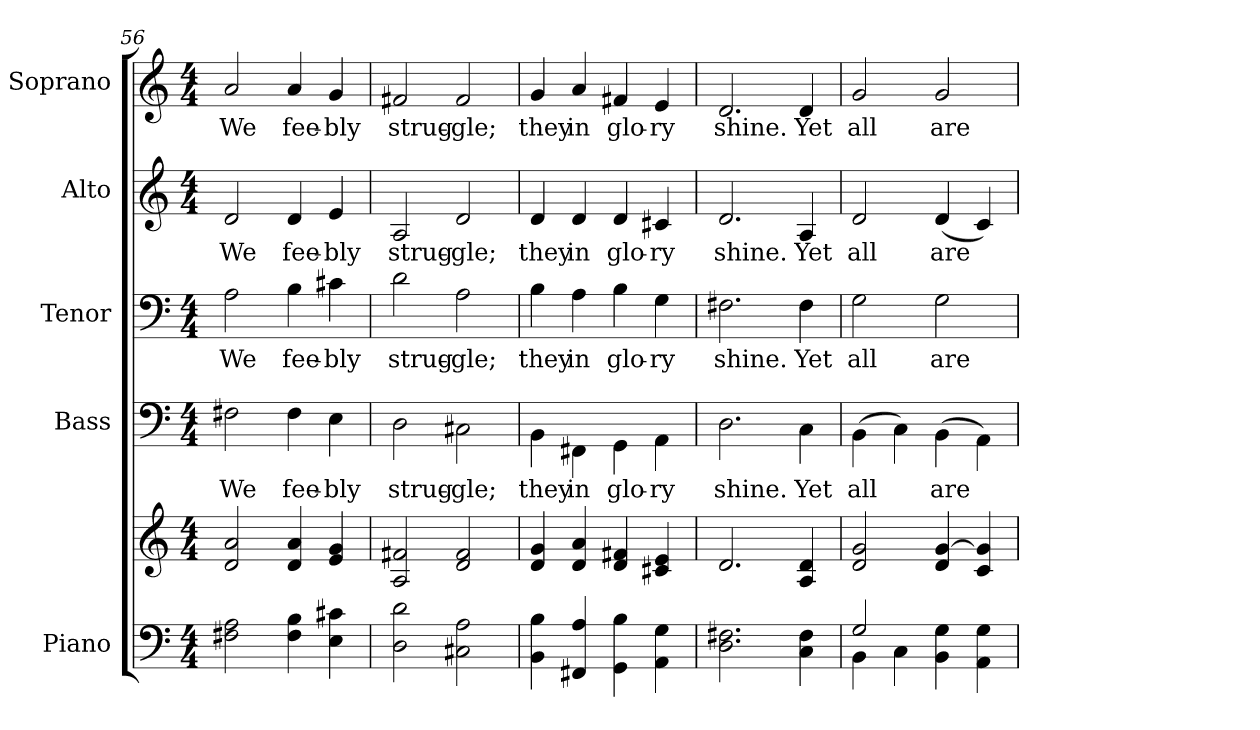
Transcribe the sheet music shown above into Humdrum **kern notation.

**kern	**kern	**kern	**text	**kern	**text	**kern	**text	**kern	**text
*part5	*part5	*part4	*part4	*part3	*part3	*part2	*part2	*part1	*part1
*staff6	*staff5	*staff4	*staff4	*staff3	*staff3	*staff2	*staff2	*staff1	*staff1
*I"Piano	*	*I"Bass	*	*I"Tenor	*	*I"Alto	*	*I"Soprano	*
*I'Pno.	*	*I'B.	*	*I'T.	*	*I'A.	*	*I'S.	*
!!LO:PB:g=z
*clefF4	*clefG2	*clefF4	*	*clefF4	*	*clefG2	*	*clefG2	*
*k[]	*k[]	*k[]	*	*k[]	*	*k[]	*	*k[]	*
*C:	*C:	*C:	*	*C:	*	*C:	*	*C:	*
*M4/4	*M4/4	*M4/4	*	*M4/4	*	*M4/4	*	*M4/4	*
=56	=56	=56	=56	=56	=56	=56	=56	=56	=56
!	!	!	!LO:LY:b:color=#000000	!	!	!	!	!	!
!	!	!	!	!	!LO:LY:b:color=#000000	!	!	!	!
!	!	!	!	!	!	!	!LO:LY:b:color=#000000	!	!
!	!	!	!	!	!	!	!	!	!LO:LY:b:color=#000000
2F#Xi\ 2Ai	2di/ 2ai	2F#Xi\	We	2Ai\	We	2di/	We	2ai/	We
!	!	!	!LO:LY:b:color=#000000	!	!	!	!	!	!
!	!	!	!	!	!LO:LY:b:color=#000000	!	!	!	!
!	!	!	!	!	!	!	!LO:LY:b:color=#000000	!	!
!	!	!	!	!	!	!	!	!	!LO:LY:b:color=#000000
4F#i\ 4Bi	4di/ 4ai	4F#i\	fee-	4Bi\	fee-	4di/	fee-	4ai/	fee-
!	!	!	!LO:LY:b:color=#000000	!	!	!	!	!	!
!	!	!	!	!	!LO:LY:b:color=#000000	!	!	!	!
!	!	!	!	!	!	!	!LO:LY:b:color=#000000	!	!
!	!	!	!	!	!	!	!	!	!LO:LY:b:color=#000000
4Ei\ 4c#Xi	4ei/ 4gi	4Ei\	bly	4c#Xi\	bly	4ei/	bly	4gi/	bly
=57	=57	=57	=57	=57	=57	=57	=57	=57	=57
!	!	!	!LO:LY:b:color=#000000	!	!	!	!	!	!
!	!	!	!	!	!LO:LY:b:color=#000000	!	!	!	!
!	!	!	!	!	!	!	!LO:LY:b:color=#000000	!	!
!	!	!	!	!	!	!	!	!	!LO:LY:b:color=#000000
2Di\ 2di	2Ai/ 2f#Xi	2Di\	strug-	2di\	strug-	2Ai/	strug-	2f#Xi/	strug-
!	!	!	!LO:LY:b:color=#000000	!	!	!	!	!	!
!	!	!	!	!	!LO:LY:b:color=#000000	!	!	!	!
!	!	!	!	!	!	!	!LO:LY:b:color=#000000	!	!
!	!	!	!	!	!	!	!	!	!LO:LY:b:color=#000000
2C#Xi\ 2Ai	2di/ 2f#i	2C#Xi\	gle;	2Ai\	gle;	2di/	gle;	2f#i/	gle;
!!LO:PB:g=z
=58	=58	=58	=58	=58	=58	=58	=58	=58	=58
!	!	!	!LO:LY:b:color=#000000	!	!	!	!	!	!
!	!	!	!	!	!LO:LY:b:color=#000000	!	!	!	!
!	!	!	!	!	!	!	!LO:LY:b:color=#000000	!	!
!	!	!	!	!	!	!	!	!	!LO:LY:b:color=#000000
4BBi\ 4Bi	4di/ 4gi	4BBi\	they	4Bi\	they	4di/	they	4gi/	they
!	!	!	!LO:LY:b:color=#000000	!	!	!	!	!	!
!	!	!	!	!	!LO:LY:b:color=#000000	!	!	!	!
!	!	!	!	!	!	!	!LO:LY:b:color=#000000	!	!
!	!	!	!	!	!	!	!	!	!LO:LY:b:color=#000000
4FF#Xi/ 4Ai	4di/ 4ai	4FF#Xi\	in	4Ai\	in	4di/	in	4ai/	in
!	!	!	!LO:LY:b:color=#000000	!	!	!	!	!	!
!	!	!	!	!	!LO:LY:b:color=#000000	!	!	!	!
!	!	!	!	!	!	!	!LO:LY:b:color=#000000	!	!
!	!	!	!	!	!	!	!	!	!LO:LY:b:color=#000000
4GGi\ 4Bi	4di/ 4f#Xi	4GGi\	glo-	4Bi\	glo-	4di/	glo-	4f#Xi/	glo-
!	!	!	!LO:LY:b:color=#000000	!	!	!	!	!	!
!	!	!	!	!	!LO:LY:b:color=#000000	!	!	!	!
!	!	!	!	!	!	!	!LO:LY:b:color=#000000	!	!
!	!	!	!	!	!	!	!	!	!LO:LY:b:color=#000000
4AAi\ 4Gi	4c#Xi/ 4ei	4AAi\	ry	4Gi\	ry	4c#Xi/	ry	4ei/	ry
=59	=59	=59	=59	=59	=59	=59	=59	=59	=59
!	!	!	!LO:LY:b:color=#000000	!	!	!	!	!	!
!	!	!	!	!	!LO:LY:b:color=#000000	!	!	!	!
!	!	!	!	!	!	!	!LO:LY:b:color=#000000	!	!
!	!	!	!	!	!	!	!	!	!LO:LY:b:color=#000000
2.Di\ 2.F#Xi	2.di/	2.Di\	shine.	2.F#Xi\	shine.	2.di/	shine.	2.di/	shine.
!	!	!	!LO:LY:b:color=#000000	!	!	!	!	!	!
!	!	!	!	!	!LO:LY:b:color=#000000	!	!	!	!
!	!	!	!	!	!	!	!LO:LY:b:color=#000000	!	!
!	!	!	!	!	!	!	!	!	!LO:LY:b:color=#000000
4Ci\ 4F#i	4Ai/ 4di	4Ci\	Yet	4F#i\	Yet	4Ai/	Yet	4di/	Yet
!!LO:PB:g=z
=60	=60	=60	=60	=60	=60	=60	=60	=60	=60
*^	*	*	*	*	*	*	*	*	*
!	!	!	!	!LO:LY:b:color=#000000	!	!	!	!	!	!
!	!	!	!	!	!	!LO:LY:b:color=#000000	!	!	!	!
!	!	!	!	!	!	!	!	!LO:LY:b:color=#000000	!	!
!	!	!	!	!	!	!	!	!	!	!LO:LY:b:color=#000000
2Gi/	4BBi\	2di/ 2gi	(4BBi\	all	2Gi\	all	2di/	all	2gi/	all
.	4Ci\	.	4Ci\)	.	.	.	.	.	.	.
!	!	!	!	!LO:LY:b:color=#000000	!	!	!	!	!	!
!	!	!	!	!	!	!LO:LY:b:color=#000000	!	!	!	!
!	!	!	!	!	!	!	!	!LO:LY:b:color=#000000	!	!
!	!	!	!	!	!	!	!	!	!	!LO:LY:b:color=#000000
4BBi\ 4Gi	2ryy	4di/ [>4gi	(4BBi\	are	2Gi\	are	(4di/	are	2gi/	are
4AAi\ 4Gi	.	4ci/ 4gi]	4AAi\)	.	.	.	4ci/)	.	.	.
*v	*v	*	*	*	*	*	*	*	*	*
=	=	=	=	=	=	=	=	=	=
*-	*-	*-	*-	*-	*-	*-	*-	*-	*-
